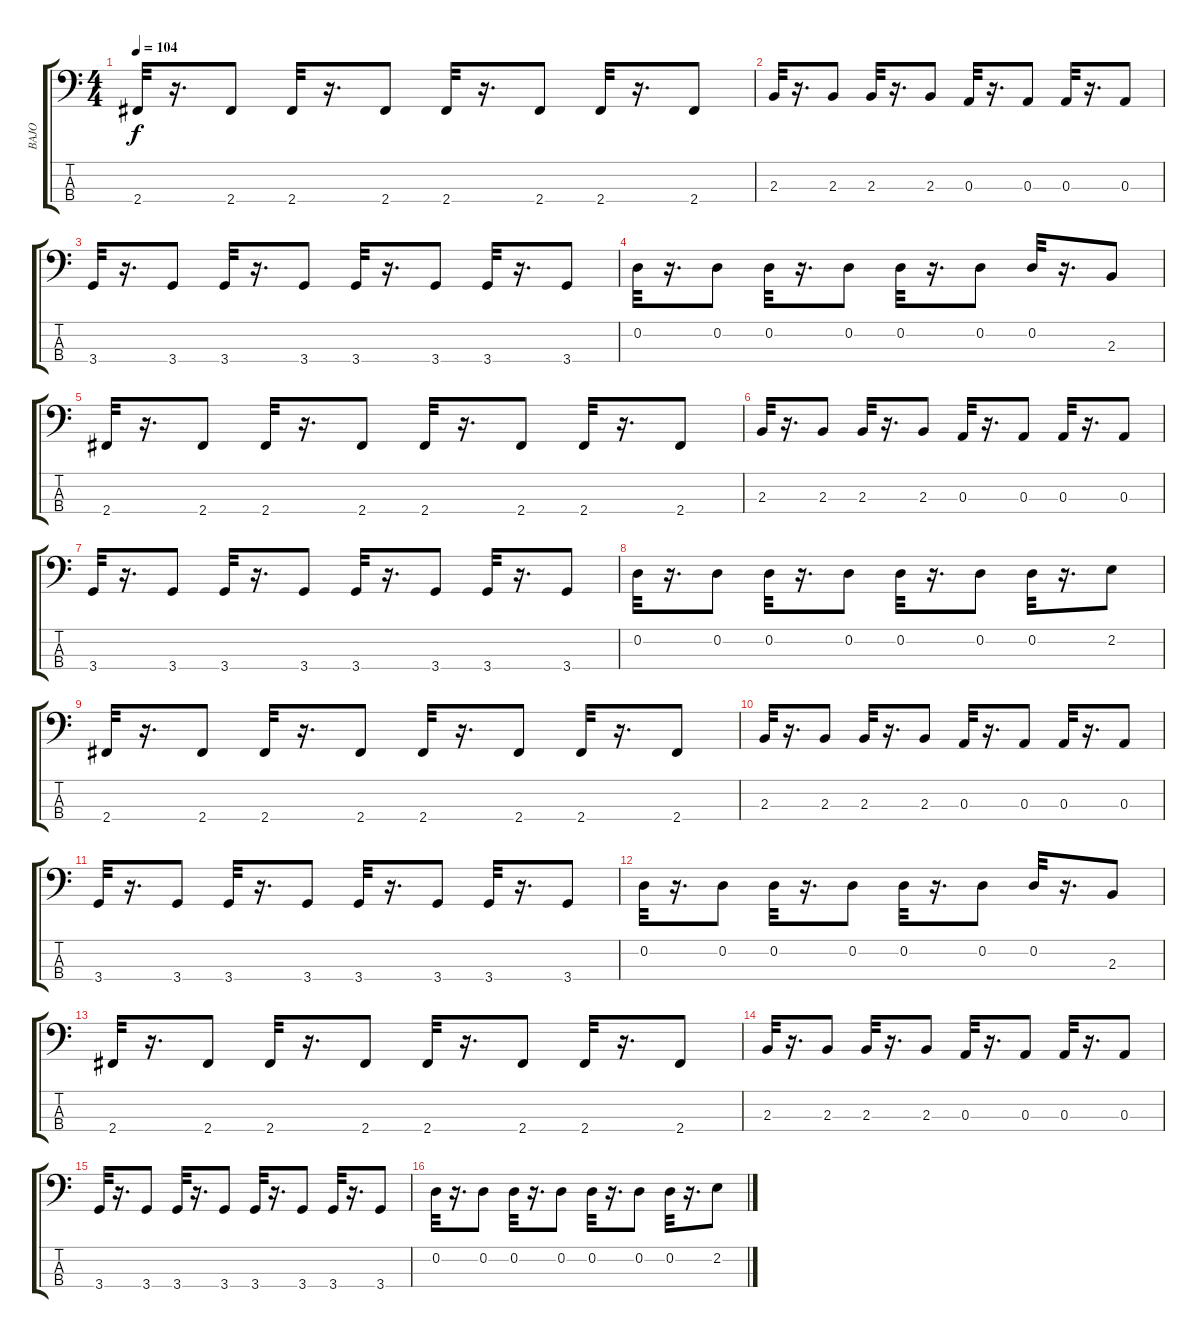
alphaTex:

\track ("BAJO" "BAJO") {instrument electricbassfinger}
\staff {score tabs}
\tuning (G2 D2 A1 E1) {hide}
\ts (4 4)
\tempo 104
\clef f4
\ks c
2.4.32{dy f} r.16{d} 2.4.8 2.4.32 r.16{d} 2.4.8 2.4.32 r.16{d} 2.4.8 2.4.32 r.16{d} 2.4.8 |
2.3.32 r.16{d} 2.3.8 2.3.32 r.16{d} 2.3.8 0.3.32 r.16{d} 0.3.8 0.3.32 r.16{d} 0.3.8 |
3.4.32 r.16{d} 3.4.8 3.4.32 r.16{d} 3.4.8 3.4.32 r.16{d} 3.4.8 3.4.32 r.16{d} 3.4.8 |
0.2.32 r.16{d} 0.2.8 0.2.32 r.16{d} 0.2.8 0.2.32 r.16{d} 0.2.8 0.2.32 r.16{d} 2.3.8 |
2.4.32 r.16{d} 2.4.8 2.4.32 r.16{d} 2.4.8 2.4.32 r.16{d} 2.4.8 2.4.32 r.16{d} 2.4.8 |
2.3.32 r.16{d} 2.3.8 2.3.32 r.16{d} 2.3.8 0.3.32 r.16{d} 0.3.8 0.3.32 r.16{d} 0.3.8 |
3.4.32 r.16{d} 3.4.8 3.4.32 r.16{d} 3.4.8 3.4.32 r.16{d} 3.4.8 3.4.32 r.16{d} 3.4.8 |
0.2.32 r.16{d} 0.2.8 0.2.32 r.16{d} 0.2.8 0.2.32 r.16{d} 0.2.8 0.2.32 r.16{d} 2.2.8 |
2.4.32 r.16{d} 2.4.8 2.4.32 r.16{d} 2.4.8 2.4.32 r.16{d} 2.4.8 2.4.32 r.16{d} 2.4.8 |
2.3.32 r.16{d} 2.3.8 2.3.32 r.16{d} 2.3.8 0.3.32 r.16{d} 0.3.8 0.3.32 r.16{d} 0.3.8 |
3.4.32 r.16{d} 3.4.8 3.4.32 r.16{d} 3.4.8 3.4.32 r.16{d} 3.4.8 3.4.32 r.16{d} 3.4.8 |
0.2.32 r.16{d} 0.2.8 0.2.32 r.16{d} 0.2.8 0.2.32 r.16{d} 0.2.8 0.2.32 r.16{d} 2.3.8 |
2.4.32 r.16{d} 2.4.8 2.4.32 r.16{d} 2.4.8 2.4.32 r.16{d} 2.4.8 2.4.32 r.16{d} 2.4.8 |
2.3.32 r.16{d} 2.3.8 2.3.32 r.16{d} 2.3.8 0.3.32 r.16{d} 0.3.8 0.3.32 r.16{d} 0.3.8 |
3.4.32 r.16{d} 3.4.8 3.4.32 r.16{d} 3.4.8 3.4.32 r.16{d} 3.4.8 3.4.32 r.16{d} 3.4.8 |
0.2.32 r.16{d} 0.2.8 0.2.32 r.16{d} 0.2.8 0.2.32 r.16{d} 0.2.8 0.2.32 r.16{d} 2.2.8
